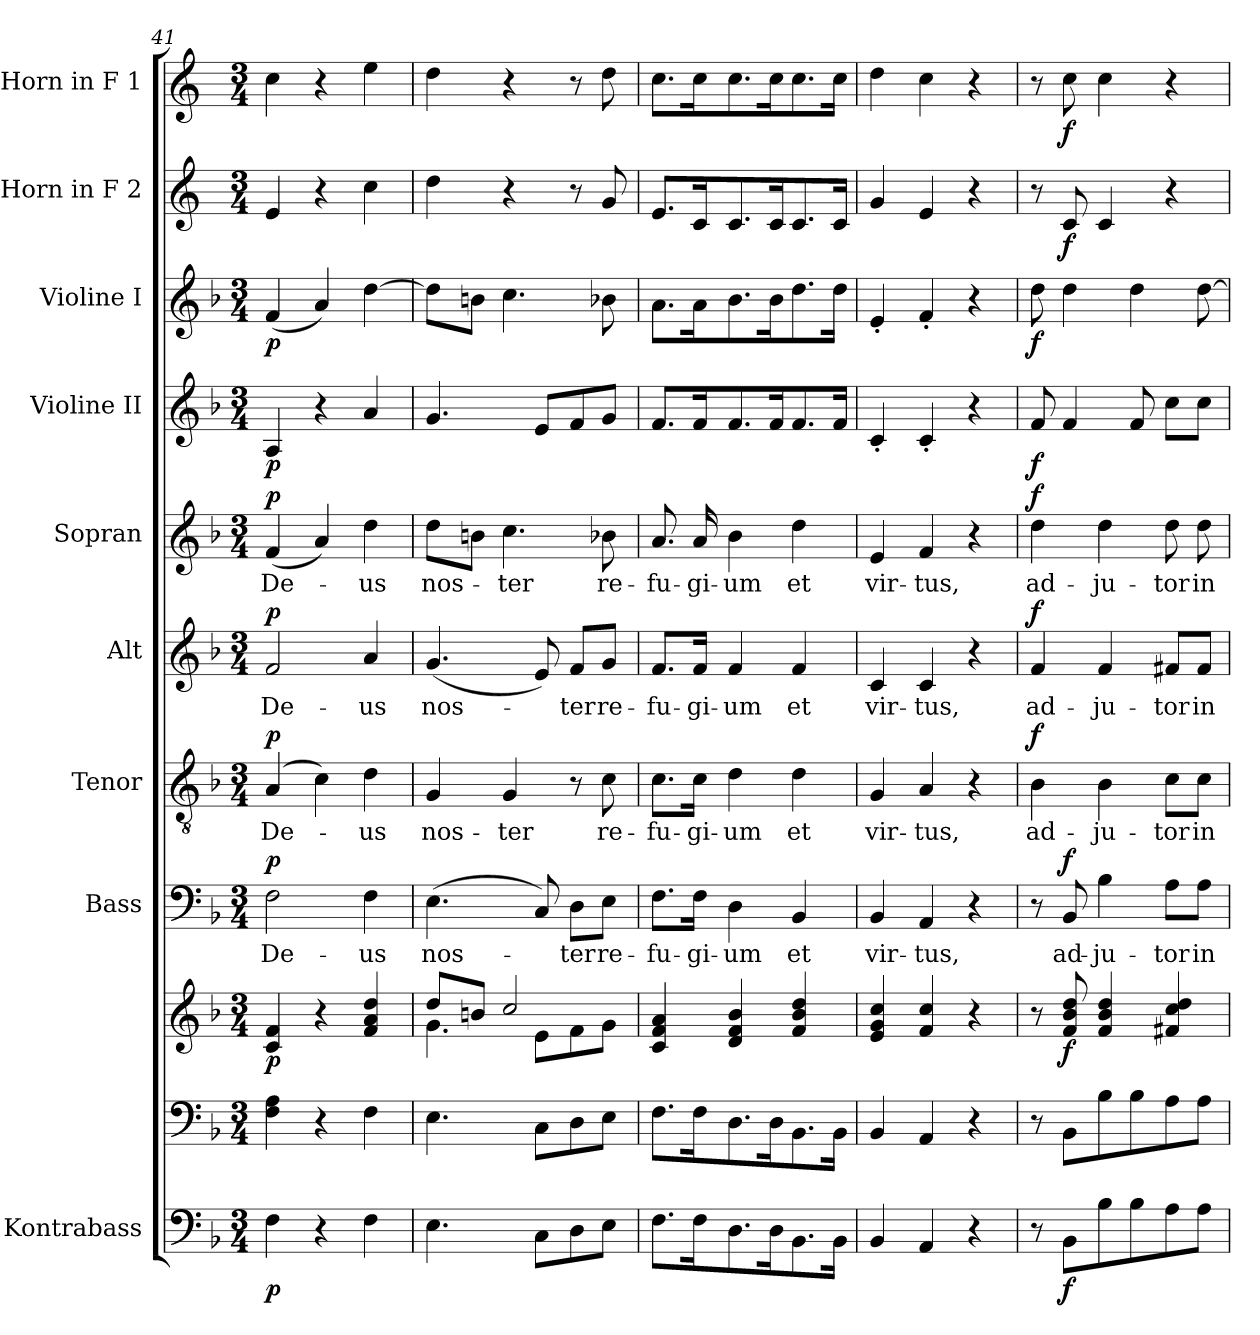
**kern	**dynam	**kern	**kern	**dynam	**kern	**text	**dynam	**kern	**text	**dynam	**kern	**text	**dynam	**kern	**text	**dynam	**kern	**dynam	**kern	**dynam	**kern	**dynam	**kern	**dynam
*part10	*part10	*part9	*part9	*part9	*part8	*part8	*part8	*part7	*part7	*part7	*part6	*part6	*part6	*part5	*part5	*part5	*part4	*part4	*part3	*part3	*part2	*part2	*part1	*part1
*staff11	*staff11	*staff10	*staff9	*staff9/10	*staff8	*staff8	*staff8	*staff7	*staff7	*staff7	*staff6	*staff6	*staff6	*staff5	*staff5	*staff5	*staff4	*staff4	*staff3	*staff3	*staff2	*staff2	*staff1	*staff1
*I"Kontrabass	*	*	*	*	*I"Bass	*	*	*I"Tenor	*	*	*I"Alt	*	*	*I"Sopran	*	*	*I"Violine II	*	*I"Violine I	*	*I"Horn in F 2	*	*I"Horn in F 1	*
*I'Kb.	*	*	*	*	*I'B	*	*	*I'T	*	*	*I'A	*	*	*I'S	*	*	*I'Vl. II	*	*I'Vl. I	*	*I'Hrn. 2	*	*I'Hrn. 1	*
*clefF4	*	*clefF4	*clefG2	*	*clefF4	*	*	*clefGv2	*	*	*clefG2	*	*	*clefG2	*	*	*clefG2	*	*clefG2	*	*clefG2	*	*clefG2	*
*ITrd7c12	*	*	*	*	*	*	*	*	*	*	*	*	*	*	*	*	*	*	*	*	*ITrd4c7	*	*ITrd4c7	*
*k[b-]	*	*k[b-]	*k[b-]	*	*k[b-]	*	*	*k[b-]	*	*	*k[b-]	*	*	*k[b-]	*	*	*k[b-]	*	*k[b-]	*	*k[b-]	*	*k[b-]	*
*F:	*	*F:	*F:	*	*F:	*	*	*F:	*	*	*F:	*	*	*F:	*	*	*F:	*	*F:	*	*F:	*	*F:	*
*M3/4	*	*M3/4	*M3/4	*	*M3/4	*	*	*M3/4	*	*	*M3/4	*	*	*M3/4	*	*	*M3/4	*	*M3/4	*	*M3/4	*	*M3/4	*
=41	=41	=41	=41	=41	=41	=41	=41	=41	=41	=41	=41	=41	=41	=41	=41	=41	=41	=41	=41	=41	=41	=41	=41	=41
!	!LO:DY:b	!	!	!LO:DY:b	!	!LO:LY:b	!LO:DY:a	!	!LO:LY:b	!LO:DY:a	!	!LO:LY:b	!LO:DY:a	!	!LO:LY:b	!LO:DY:a	!	!LO:DY:b	!	!LO:DY:b	!	!	!	!
4FF\	p	4F\ 4A\	4c/ 4f/	p	2F\	De-	p	(4A/	De-	p	2f/	De-	p	(<4f/	De-	p	4A/	p	(<4f/	p	4A/	.	4f\	.
4r	.	4r	4r	.	.	.	.	4c\)	.	.	.	.	.	4a/)	.	.	4r	.	4a/)	.	4r	.	4r	.
!	!	!	!	!	!	!LO:LY:b	!	!	!LO:LY:b	!	!	!LO:LY:b	!	!	!LO:LY:b	!	!	!	!	!	!	!	!	!
4FF\	.	4F\	4f/ 4a/ 4dd/	.	4F\	-us	.	4d\	-us	.	4a/	-us	.	4dd\	-us	.	4a/	.	[4dd\	.	4f\	.	4a\	.
=42	=42	=42	=42	=42	=42	=42	=42	=42	=42	=42	=42	=42	=42	=42	=42	=42	=42	=42	=42	=42	=42	=42	=42	=42
*	*	*	*^	*	*	*	*	*	*	*	*	*	*	*	*	*	*	*	*	*	*	*	*	*
!	!	!	!	!	!	!	!LO:LY:b	!	!	!LO:LY:b	!	!	!LO:LY:b	!	!	!LO:LY:b	!	!	!	!	!	!	!	!	!
4.EE\	.	4.E\	8dd/L	4.g\	.	(>4.E\	nos-	.	4G/	nos-	.	(<4.g/	nos-	.	8dd\L	nos-	.	4.g/	.	8dd\L]	.	4g\	.	4g\	.
.	.	.	8bn/J	.	.	.	.	.	.	.	.	.	.	.	8bn\J	.	.	.	.	8bn\J	.	.	.	.	.
!	!	!	!	!	!	!	!	!	!	!LO:LY:b	!	!	!	!	!	!LO:LY:b	!	!	!	!	!	!	!	!	!
.	.	.	2cc/	.	.	.	.	.	4G/	-ter	.	.	.	.	4.cc\	-ter	.	.	.	4.cc\	.	4r	.	4r	.
8CC\L	.	8C\L	.	8e\L	.	8C/)	.	.	.	.	.	8e/)	.	.	.	.	.	8e/L	.	.	.	.	.	.	.
!	!	!	!	!	!	!	!LO:LY:b	!	!	!	!	!	!LO:LY:b	!	!	!	!	!	!	!	!	!	!	!	!
8DD\	.	8D\	.	8f\	.	8D\L	-ter	.	8r	.	.	8f/L	-ter	.	.	.	.	8f/	.	.	.	8r	.	8r	.
!	!	!	!	!	!	!	!LO:LY:b	!	!	!LO:LY:b	!	!	!LO:LY:b	!	!	!LO:LY:b	!	!	!	!	!	!	!	!	!
8EE\J	.	8E\J	.	8g\J	.	8E\J	re-	.	8c\	re-	.	8g/J	re-	.	8b-X\	re-	.	8g/J	.	8b-X\	.	8c/	.	8g\	.
=43	=43	=43	=43	=43	=43	=43	=43	=43	=43	=43	=43	=43	=43	=43	=43	=43	=43	=43	=43	=43	=43	=43	=43	=43	=43
!	!	!	!	!	!	!	!LO:LY:b	!	!	!LO:LY:b	!	!	!LO:LY:b	!	!	!LO:LY:b	!	!	!	!	!	!	!	!	!
*	*	*	*v	*v	*	*	*	*	*	*	*	*	*	*	*	*	*	*	*	*	*	*	*	*	*
8.FF\L	.	8.F\L	4c/ 4f/ 4a/	.	8.F\L	-fu-	.	8.c\L	-fu-	.	8.f/L	-fu-	.	8.a/	-fu-	.	8.f/L	.	8.a\L	.	8.A/L	.	8.f\L	.
!	!	!	!	!	!	!LO:LY:b	!	!	!LO:LY:b	!	!	!LO:LY:b	!	!	!LO:LY:b	!	!	!	!	!	!	!	!	!
16FF\k	.	16F\k	.	.	16F\Jk	-gi-	.	16c\Jk	-gi-	.	16f/Jk	-gi-	.	16a/	-gi-	.	16f/k	.	16a\k	.	16F/k	.	16f\k	.
!	!	!	!	!	!	!LO:LY:b	!	!	!LO:LY:b	!	!	!LO:LY:b	!	!	!LO:LY:b	!	!	!	!	!	!	!	!	!
8.DD\	.	8.D\	4d/ 4f/ 4b-/	.	4D\	-um	.	4d\	-um	.	4f/	-um	.	4b-\	-um	.	8.f/	.	8.b-\	.	8.F/	.	8.f\	.
16DD\k	.	16D\k	.	.	.	.	.	.	.	.	.	.	.	.	.	.	16f/k	.	16b-\k	.	16F/k	.	16f\k	.
!	!	!	!	!	!	!LO:LY:b	!	!	!LO:LY:b	!	!	!LO:LY:b	!	!	!LO:LY:b	!	!	!	!	!	!	!	!	!
8.BBB-\	.	8.BB-\	4f/ 4b-/ 4dd/	.	4BB-/	et	.	4d\	et	.	4f/	et	.	4dd\	et	.	8.f/	.	8.dd\	.	8.F/	.	8.f\	.
16BBB-\Jk	.	16BB-\Jk	.	.	.	.	.	.	.	.	.	.	.	.	.	.	16f/Jk	.	16dd\Jk	.	16F/Jk	.	16f\Jk	.
!!LO:PB:g=z
=44	=44	=44	=44	=44	=44	=44	=44	=44	=44	=44	=44	=44	=44	=44	=44	=44	=44	=44	=44	=44	=44	=44	=44	=44
!	!	!	!	!	!	!LO:LY:b	!	!	!LO:LY:b	!	!	!LO:LY:b	!	!	!LO:LY:b	!	!	!	!	!	!	!	!	!
4BBB-/	.	4BB-/	4e/ 4g/ 4cc/	.	4BB-/	vir-	.	4G/	vir-	.	4c/	vir-	.	4e/	vir-	.	4c'</	.	4e'</	.	4c/	.	4g\	.
!	!	!	!	!	!	!LO:LY:b	!	!	!LO:LY:b	!	!	!LO:LY:b	!	!	!LO:LY:b	!	!	!	!	!	!	!	!	!
4AAA/	.	4AA/	4f/ 4cc/	.	4AA/	-tus,	.	4A/	-tus,	.	4c/	-tus,	.	4f/	-tus,	.	4c'</	.	4f'</	.	4A/	.	4f\	.
4r	.	4r	4r	.	4r	.	.	4r	.	.	4r	.	.	4r	.	.	4r	.	4r	.	4r	.	4r	.
=45	=45	=45	=45	=45	=45	=45	=45	=45	=45	=45	=45	=45	=45	=45	=45	=45	=45	=45	=45	=45	=45	=45	=45	=45
!	!	!	!	!	!	!	!	!	!LO:LY:b	!LO:DY:a	!	!LO:LY:b	!LO:DY:a	!	!LO:LY:b	!LO:DY:a	!	!LO:DY:b	!	!LO:DY:b	!	!	!	!
8r	.	8r	8r	.	8r	.	.	4B-\	ad-	f	4f/	ad-	f	4dd\	ad-	f	8f/	f	8dd\	f	8r	.	8r	.
!	!LO:DY:b	!	!	!LO:DY:b	!	!LO:LY:b	!LO:DY:a	!	!	!	!	!	!	!	!	!	!	!	!	!	!	!LO:DY:b	!	!LO:DY:b
8BBB-\L	f	8BB-\L	8f/ 8b-/ 8dd/	f	8BB-/	ad-	f	.	.	.	.	.	.	.	.	.	4f/	.	4dd\	.	8F/	f	8f\	f
!	!	!	!	!	!	!LO:LY:b	!	!	!LO:LY:b	!	!	!LO:LY:b	!	!	!LO:LY:b	!	!	!	!	!	!	!	!	!
8BB-\	.	8B-\	4f/ 4b-/ 4dd/	.	4B-\	-ju-	.	4B-\	-ju-	.	4f/	-ju-	.	4dd\	-ju-	.	.	.	.	.	4F/	.	4f\	.
8BB-\	.	8B-\	.	.	.	.	.	.	.	.	.	.	.	.	.	.	8f/	.	4dd\	.	.	.	.	.
!	!	!	!	!	!	!LO:LY:b	!	!	!LO:LY:b	!	!	!LO:LY:b	!	!	!LO:LY:b	!	!	!	!	!	!	!	!	!
8AA\	.	8A\	4f#X/ 4cc/ 4dd/	.	8A\L	-tor	.	8c\L	-tor	.	8f#X/L	-tor	.	8dd\	-tor	.	8cc\L	.	.	.	4r	.	4r	.
!	!	!	!	!	!	!LO:LY:b	!	!	!LO:LY:b	!	!	!LO:LY:b	!	!	!LO:LY:b	!	!	!	!	!	!	!	!	!
8AA\J	.	8A\J	.	.	8A\J	in	.	8c\J	in	.	8f#/J	in	.	8dd\	in	.	8cc\J	.	[8dd\	.	.	.	.	.
=	=	=	=	=	=	=	=	=	=	=	=	=	=	=	=	=	=	=	=	=	=	=	=	=
*-	*-	*-	*-	*-	*-	*-	*-	*-	*-	*-	*-	*-	*-	*-	*-	*-	*-	*-	*-	*-	*-	*-	*-	*-
